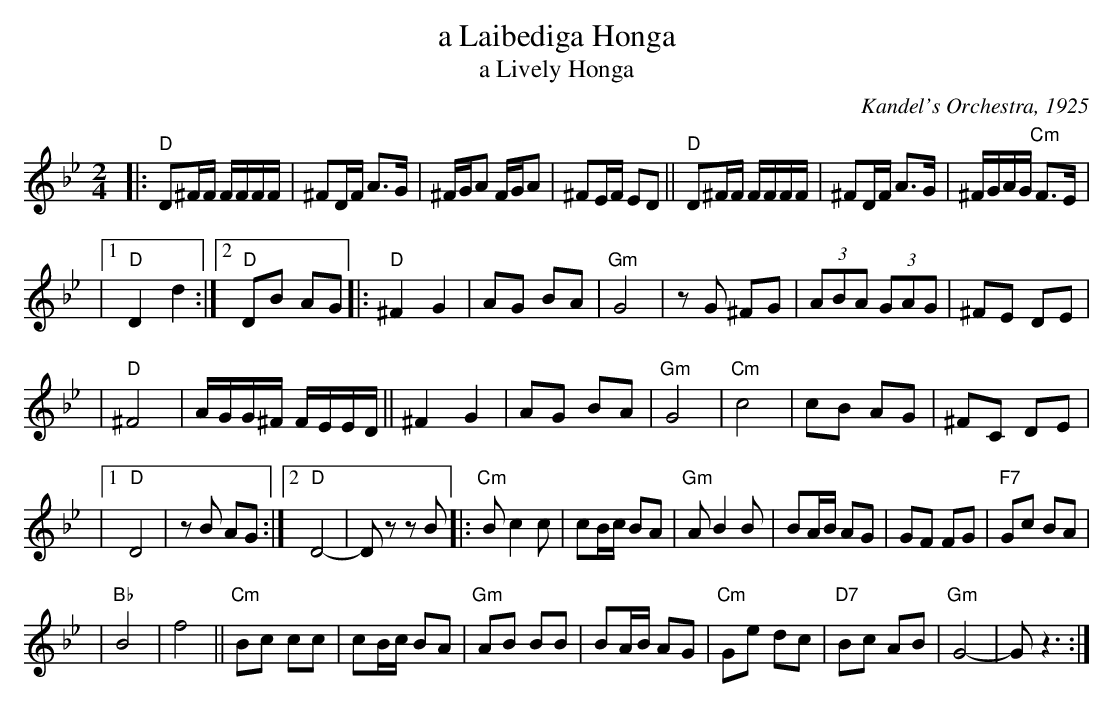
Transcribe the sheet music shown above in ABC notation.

X:1
T: a Laibediga Honga
T: a Lively Honga
O: Kandel's Orchestra, 1925
M: 2/4
L: 1/16
K: DPhr
|: "D"D2^FF FFFF | ^F2DF A3G | ^FGA2 FGA2 | ^F2EF E2D2 \
|| "D"D2^FF FFFF | ^F2DF A3G | ^FGAG "Cm"F3E |
|1 "D"D4 d4 :|2 "D"D2B2 A2G2 |: "D"^F4 G4  | A2G2 B2A2 \
| "Gm"G8 | z2G2 ^F2G2 | (3A2B2A2 (3G2A2G2 | ^F2E2 D2E2 |
| "D"^F8 | AGG^F FEED || ^F4 G4  | A2G2 B2A2 | "Gm"G8 \
| "Cm"c8 | c2B2 A2G2 | ^F2C2 D2E2 |
|1 "D"D8 | z2B2 A2G2 :|2 "D"D8- | D2z2 z2B2 |: "Cm"B2 c4 c2 | c2Bc B2A2 \
| "Gm"A2 B4 B2 | B2AB A2G2 | G2F2 F2G2 | "F7"G2c2 B2A2 |
| "Bb"B8 | f8 || "Cm"B2c2 c2c2 | c2Bc B2A2 | "Gm"A2B2 B2B2 | B2AB A2G2 \
| "Cm"G2e2 d2c2 | "D7"B2c2 A2B2 | "Gm"G8- | G2 z6 :|
